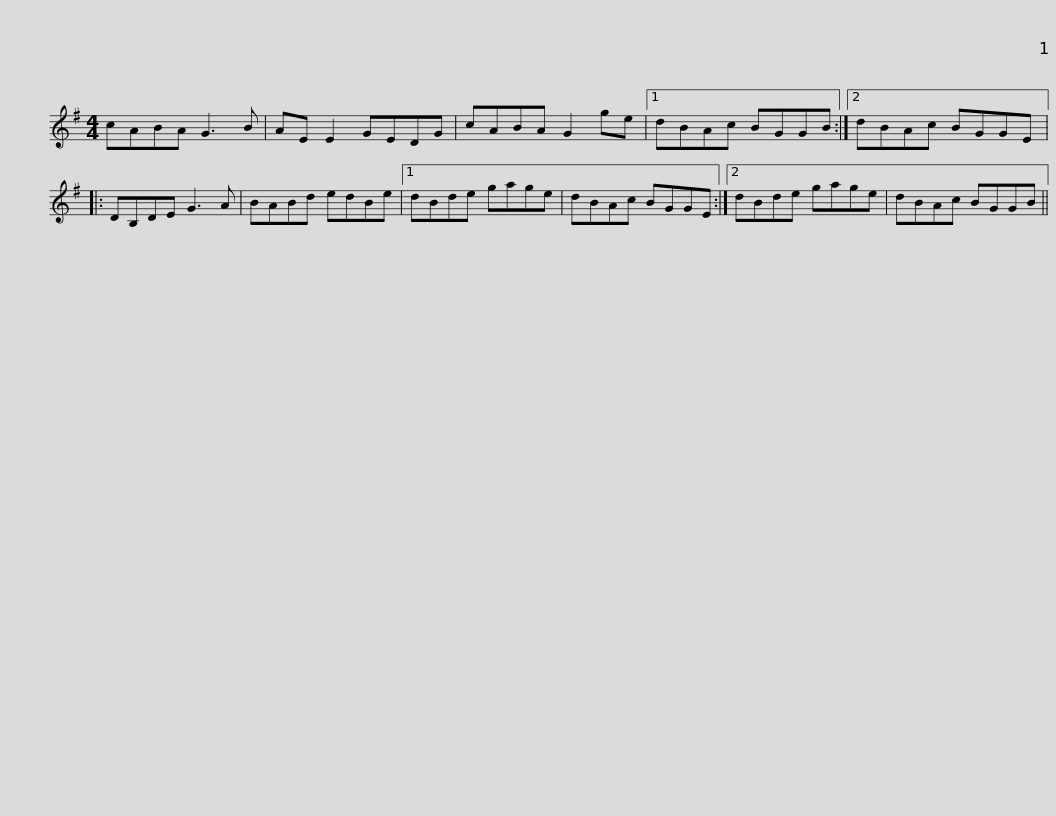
X:1
L:1/8
M:4/4
I:linebreak $
K:G
V:1 treble
V:1
 cABA G3 B | AE E2 GEDG | cABA G2 ge |1 dBAc BGGB :|2 dBAc BGGE |:$ %5
 DB,DE G3 A | BABd edBe |1 dBde gage | dBAc BGGE :|2 dBde gage |$ %10
 dBAc BGGB || %11
